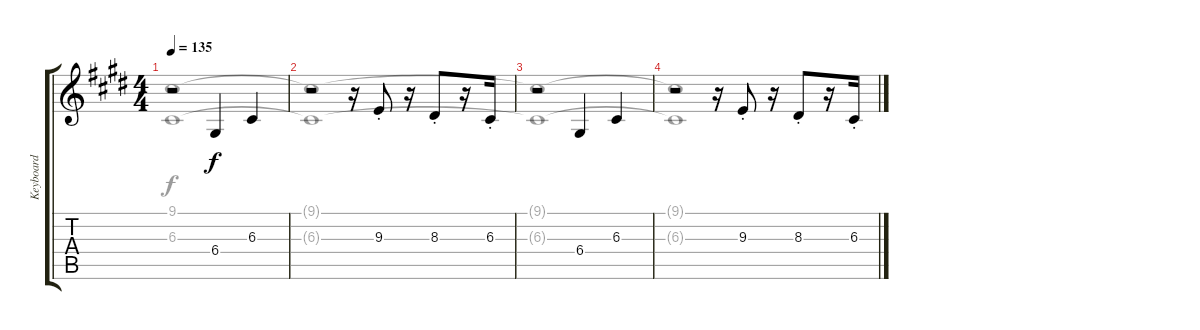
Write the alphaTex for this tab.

\track ("Keyboard" "Keyboard") {instrument lead2sawtooth}
\staff {score tabs}
\tuning (E4 B3 G3 D3 A2 E2) {hide}
\voice
\ts (4 4)
\tempo 135
\clef g2
\ks c#minor
r.2{dy f} 6.4.4 6.3.4 |
r.2 r.16 9.3{st}.8 r.16 8.3{st}.8 r.16 6.3{st}.16 |
r.2 6.4.4 6.3.4 |
r.2 r.16 9.3{st}.8 r.16 8.3{st}.8 r.16 6.3{st}.16
\voice
\clef g2
\ottava regular
\simile none
\ks c#minor
(9.1{t} 6.3{t}).1{dy f} |
(9.1{t} 6.3{t}).1 |
(9.1{t} 6.3{t}).1 |
(9.1{t} 6.3{t}).1
